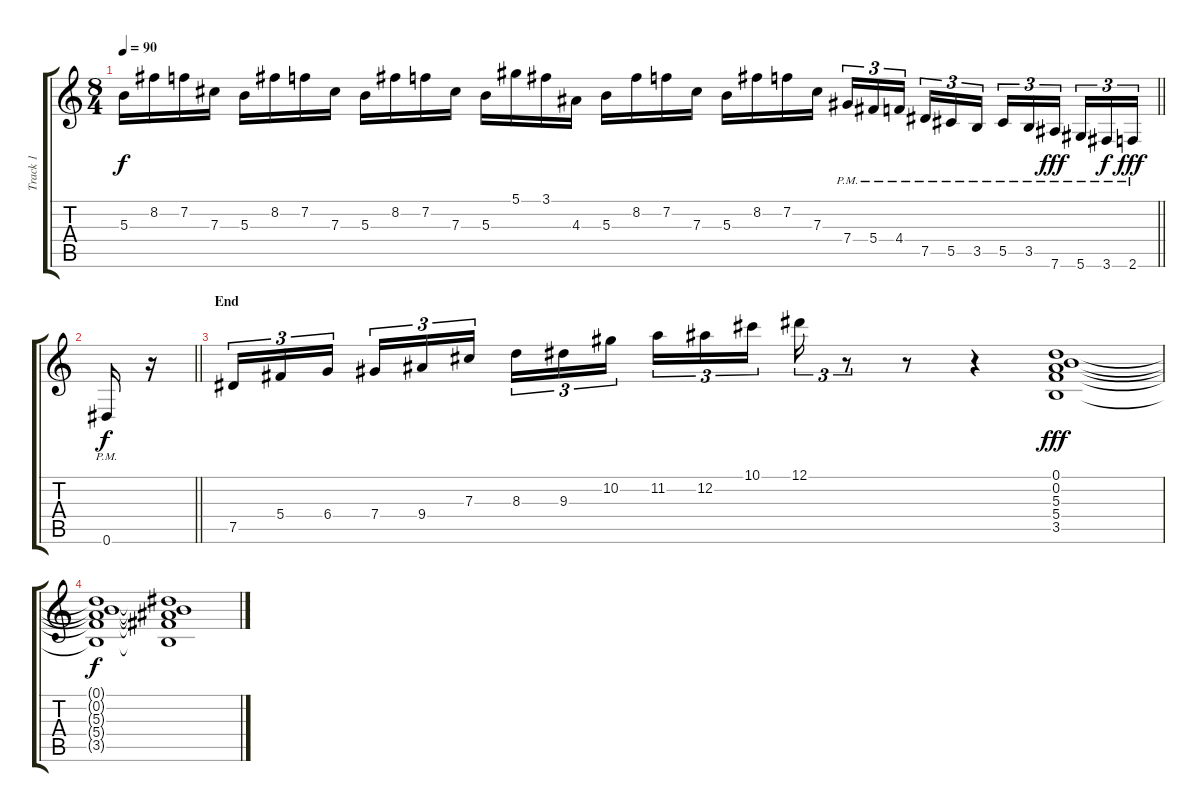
\track ("Track 1" "Track 1") {instrument overdrivenguitar}
\staff {score tabs}
\tuning (Eb4 Bb3 Gb3 Db3 Ab2 Eb2) {hide}
\ts (8 4)
\tempo 90
\clef g2
\barLineRight lightlight
\ks c
5.3.16{dy f} 8.2.16 7.2.16 7.3.16 5.3.16 8.2.16 7.2.16 7.3.16 5.3.16 8.2.16 7.2.16 7.3.16 5.3.16 5.1.16 3.1.16 4.3.16 5.3.16 8.2.16 7.2.16 7.3.16 5.3.16 8.2.16 7.2.16 7.3.16 7.4{pm}.16{tu (3 2)} 5.4{pm}.16{tu (3 2)} 4.4{pm}.16{tu (3 2) beam splitsecondary} 7.5{pm}.16{tu (3 2)} 5.5{pm}.16{tu (3 2)} 3.5{pm}.16{tu (3 2)} 5.5{pm}.16{tu (3 2)} 3.5{pm}.16{tu (3 2)} 7.6{pm}.16{tu (3 2) dy fff beam splitsecondary} 5.6{pm}.16{tu (3 2)} 3.6{pm}.16{tu (3 2) dy f} 2.6{pm}.16{tu (3 2) dy fff} |
\barLineRight lightlight
0.6{pm}.16{dy f} r.16 |
\section ("" "End")
7.5.16{tu (3 2)} 5.4.16{tu (3 2)} 6.4.16{tu (3 2) beam splitsecondary} 7.4.16{tu (3 2)} 9.4.16{tu (3 2)} 7.3.16{tu (3 2)} 8.3.16{tu (3 2)} 9.3.16{tu (3 2)} 10.2.16{tu (3 2) beam splitsecondary} 11.2.16{tu (3 2)} 12.2.16{tu (3 2)} 10.1.16{tu (3 2)} 12.1.16{tu (3 2)} r.8{tu (3 2)} r.8 r.4 (0.1 0.2 5.3 5.4 3.5).1{dy fff} |
(0.1{t} 0.2{t} 5.3{t} 5.4{t} 3.5{t}).1{dy f} (0.1{t} 0.2{t} 5.3{t} 5.4{t} 3.5{t}).1
